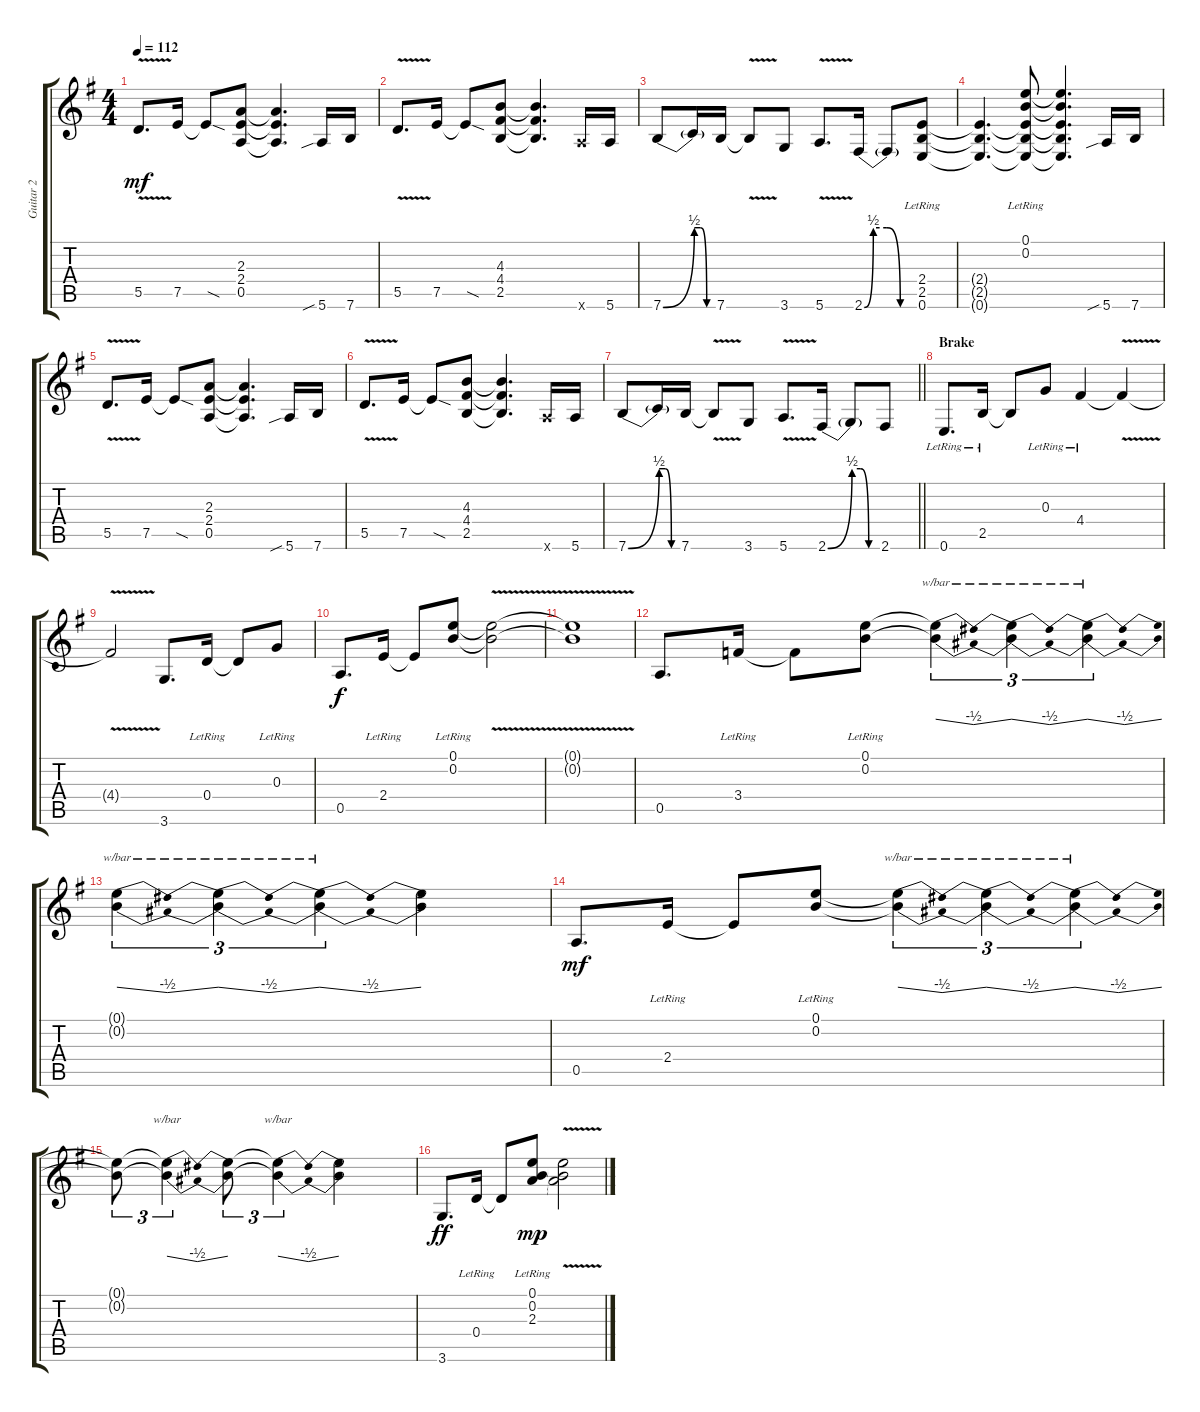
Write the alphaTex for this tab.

\track ("Guitar 2" "Guitar 2") {instrument overdrivenguitar}
\staff {score tabs}
\tuning (E4 B3 G3 D3 A2 E2) {hide}
\ts (4 4)
\tempo 112
\clef g2
\ks g
5.5{v}.8{d dy mf} 7.5.16 7.5{sod t}.8 (2.3 2.4 0.5).8 (2.3{t} 2.4{t} 0.5{t}).4{d} 5.6{sib}.16 7.6.16 |
5.5{v}.8{d} 7.5.16 7.5{sod t}.8 (4.3 4.4 2.5).8 (4.3{t} 4.4{t} 2.5{t}).4{d} 5.6{x}.16 5.6.16 |
7.6{be (bend 0 0 60 2)}.8 7.6{be (custom 0 2 20 2 40 0 60 0) t}.16 7.6.16 7.6{v t}.8 3.6.8 5.6{v}.8{d} 2.6{be (custom 0 0 10 2 25 2 40 0 60 0)}.16 2.6{t}.8 (2.4{lr} 2.5{lr} 0.6{lr}).8 |
(2.4{t} 2.5{t} 0.6{t}).4{d} (0.1{lr} 0.2{lr} 2.4{t} 2.5{t} 0.6{t}).8 (0.1{t} 0.2{t} 2.4{t} 2.5{t} 0.6{t}).4{d} 5.6{sib}.16 7.6.16 |
5.5{v}.8{d} 7.5.16 7.5{sod t}.8 (2.3 2.4 0.5).8 (2.3{t} 2.4{t} 0.5{t}).4{d} 5.6{sib}.16 7.6.16 |
5.5{v}.8{d} 7.5.16 7.5{sod t}.8 (4.3 4.4 2.5).8 (4.3{t} 4.4{t} 2.5{t}).4{d} 5.6{x}.16 5.6.16 |
\barLineRight lightlight
7.6{be (bend 0 0 60 2)}.8 7.6{be (custom 0 2 20 2 40 0 60 0) t}.16 7.6.16 7.6{v t}.8 3.6.8 5.6{v}.8{d} 2.6{be (bend 0 0 60 2)}.16 2.6{be (custom 0 2 20 2 40 0 60 0) t}.8 2.6.8 |
\section ("" "Brake")
0.6{lr}.8{d} 2.5{lr}.16 2.5{t}.8 0.3{lr}.8 4.4{lr}.4 4.4{v t}.4 |
4.4{v t}.2 3.6.8{d} 0.4{lr}.16 0.4{t}.8 0.3{lr}.8 |
0.5.8{d dy f} 2.4{lr}.16 2.4{t}.8 (0.1{lr} 0.2{lr}).8 (0.1{v t} 0.2{v t}).2 |
(0.1{v t} 0.2{v t}).1 |
0.5.8{d} 3.4{lr}.16 3.4{t}.8 (0.1{lr} 0.2{lr}).8 (0.1{t} 0.2{t}).4{tu (3 2) tbe (dip default 0 0 30 -2 60 0)} (0.1{t} 0.2{t}).4{tu (3 2) tbe (dip default 0 0 30 -2 60 0)} (0.1{t} 0.2{t}).4{tu (3 2) tbe (dip default 0 0 30 -2 60 0)} |
(0.1{t} 0.2{t}).4{tu (3 2) tbe (dip default 0 0 30 -2 60 0)} (0.1{t} 0.2{t}).4{tu (3 2) tbe (dip default 0 0 30 -2 60 0)} (0.1{t} 0.2{t}).4{tu (3 2) tbe (dip default 0 0 30 -2 60 0)} (0.1{t} 0.2{t}).2 |
0.5.8{d dy mf} 2.4{lr}.16 2.4{t}.8 (0.1{lr} 0.2{lr}).8 (0.1{t} 0.2{t}).4{tu (3 2) tbe (dip default 0 0 30 -2 60 0)} (0.1{t} 0.2{t}).4{tu (3 2) tbe (dip default 0 0 30 -2 60 0)} (0.1{t} 0.2{t}).4{tu (3 2) tbe (dip default 0 0 30 -2 60 0)} |
(0.1{t} 0.2{t}).8{tu (3 2)} (0.1{t} 0.2{t}).4{tu (3 2) tbe (dip default 0 0 30 -2 60 0)} (0.1{t} 0.2{t}).8{tu (3 2)} (0.1{t} 0.2{t}).4{tu (3 2) tbe (dip default 0 0 30 -2 60 0)} (0.1{t} 0.2{t}).2 |
3.6.8{d dy ff} 0.4{lr}.16 0.4{t}.8 (0.1{lr} 0.2{lr} 2.3{lr}).8{dy mp} (0.1{v t} 0.2{v t} 2.3{v t}).2
